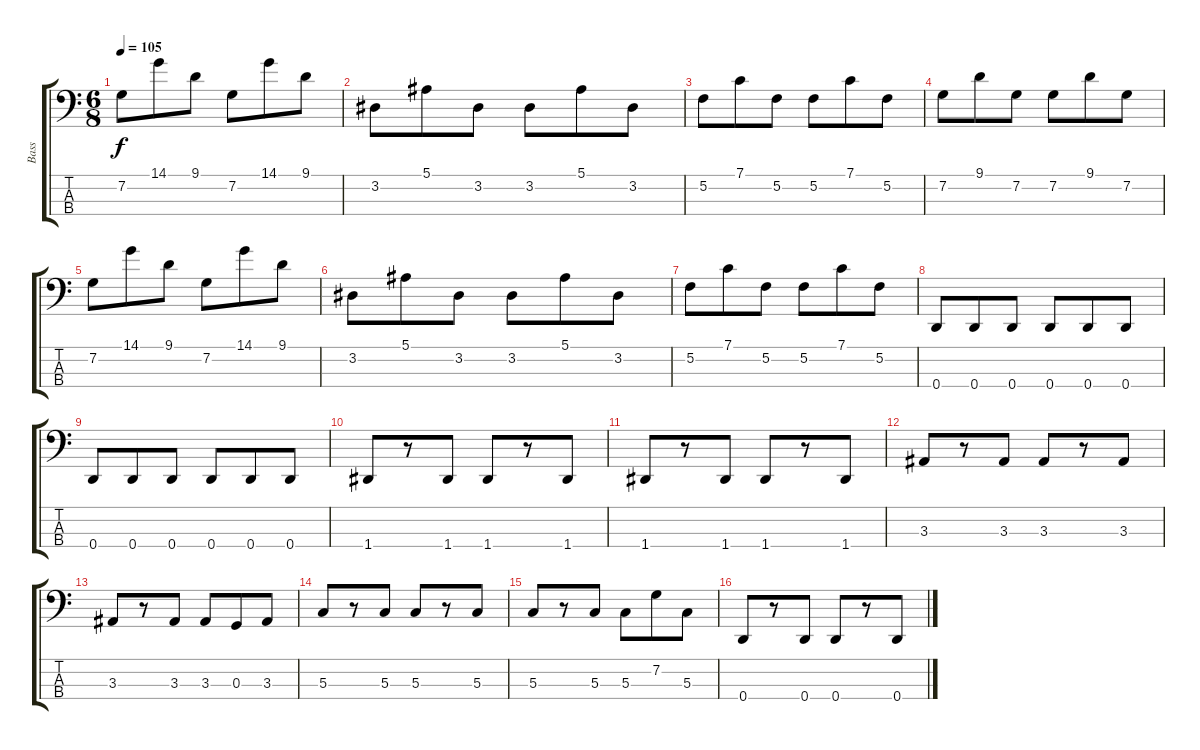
\track ("Bass" "Bass") {instrument electricbassfinger}
\staff {score tabs}
\tuning (F2 C2 G1 D1) {hide}
\ts (6 8)
\tempo 105
\clef f4
\ks c
7.2.8{dy f} 14.1.8 9.1.8 7.2.8 14.1.8 9.1.8 |
3.2.8 5.1.8 3.2.8 3.2.8 5.1.8 3.2.8 |
5.2.8 7.1.8 5.2.8 5.2.8 7.1.8 5.2.8 |
7.2.8 9.1.8 7.2.8 7.2.8 9.1.8 7.2.8 |
7.2.8 14.1.8 9.1.8 7.2.8 14.1.8 9.1.8 |
3.2.8 5.1.8 3.2.8 3.2.8 5.1.8 3.2.8 |
5.2.8 7.1.8 5.2.8 5.2.8 7.1.8 5.2.8 |
0.4.8 0.4.8 0.4.8 0.4.8 0.4.8 0.4.8 |
0.4.8 0.4.8 0.4.8 0.4.8 0.4.8 0.4.8 |
1.4.8 r.8 1.4.8 1.4.8 r.8 1.4.8 |
1.4.8 r.8 1.4.8 1.4.8 r.8 1.4.8 |
3.3.8 r.8 3.3.8 3.3.8 r.8 3.3.8 |
3.3.8 r.8 3.3.8 3.3.8 0.3.8 3.3.8 |
5.3.8 r.8 5.3.8 5.3.8 r.8 5.3.8 |
5.3.8 r.8 5.3.8 5.3.8 7.2.8 5.3.8 |
0.4.8 r.8 0.4.8 0.4.8 r.8 0.4.8
